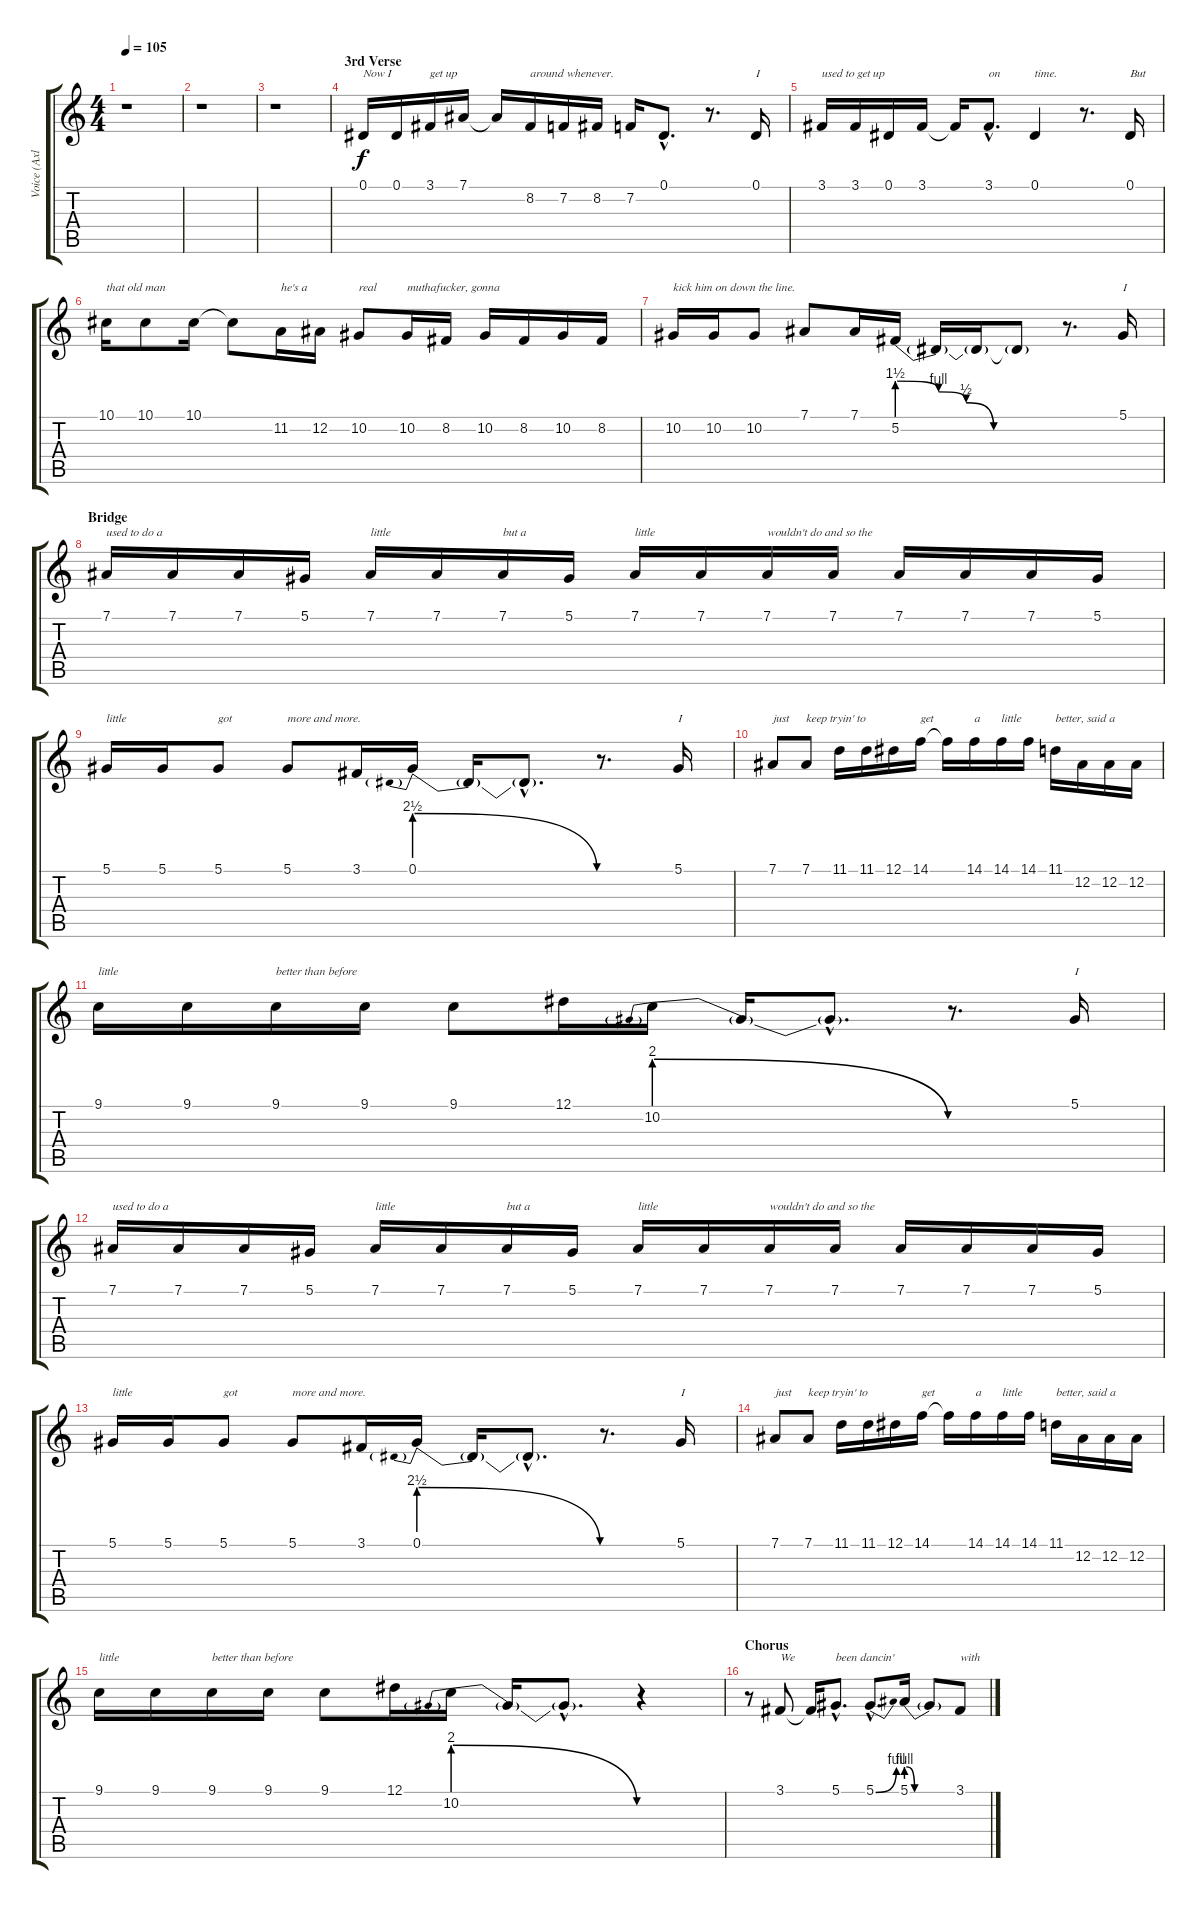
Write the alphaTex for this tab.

\track ("Voice (Axl)" "Voice (Axl") {instrument lead2sawtooth}
\staff {score tabs}
\tuning (Eb4 Bb3 Gb3 Db3 Ab2 Eb2) {hide}
\ts (4 4)
\tempo 105
\clef g2
\ks c
r.1{dy f} |
r.1 |
r.1 |
\section ("" "3rd Verse")
0.1.16{txt "Now I"} 0.1.16 3.1.16{txt "get up"} 7.1.16 7.1{t}.16 8.2.16{txt "around whenever."} 7.2.16 8.2.16 7.2.16 0.1{hac}.8{d} r.8{d} 0.1.16{txt "I"} |
3.1.16{txt "used to get up"} 3.1.16 0.1.16 3.1.16 3.1{t}.16 3.1{hac}.8{d txt "on"} 0.1.4{txt "time."} r.8{d} 0.1.16{txt "But"} |
10.1.16{txt "that old man"} 10.1.8 10.1.16 10.1{t}.8 11.2.16{txt "he's a"} 12.2.16 10.2.8{txt "real"} 10.2.16{txt "muthafucker, gonna"} 8.2.16 10.2.16 8.2.16 10.2.16 8.2.16 |
10.2.16{txt "kick him on down the line."} 10.2.16 10.2.8 7.1.8 7.1.16 5.2{be (custom 0 6 15 4 25 2 35 0 60 0)}.16 5.2{t}.16 5.2{t}.16 5.2{t}.8 r.8{d} 5.1.16{txt "I"} |
\section ("" "Bridge")
7.1.16{txt "used to do a"} 7.1.16 7.1.16 5.1.16 7.1.16{txt "little"} 7.1.16 7.1.16{txt "but a"} 5.1.16 7.1.16{txt "little"} 7.1.16 7.1.16{txt "wouldn't do and so the"} 7.1.16 7.1.16 7.1.16 7.1.16 5.1.16 |
5.1.16{txt "little"} 5.1.16 5.1.8{txt "got"} 5.1.8{txt "more and more."} 3.1.16 0.1{be (prebendrelease 0 10 60 0)}.16 0.1{t}.16 0.1{hac t}.8{d} r.8{d} 5.1.16{txt "I"} |
7.1.8{txt "just"} 7.1.8{txt "keep tryin' to"} 11.1.16 11.1.16 12.1.16 14.1.16{txt "get"} 14.1{t}.16 14.1.16{txt "a"} 14.1.16{txt "little"} 14.1.16 11.1.16{txt "better, said a"} 12.2.16 12.2.16 12.2.16 |
9.1.16{txt "little"} 9.1.16 9.1.16{txt "better than before"} 9.1.16 9.1.8 12.1.16 10.2{be (prebendrelease 0 8 60 0)}.16 10.2{t}.16 10.2{hac t}.8{d} r.8{d} 5.1.16{txt "I"} |
7.1.16{txt "used to do a"} 7.1.16 7.1.16 5.1.16 7.1.16{txt "little"} 7.1.16 7.1.16{txt "but a"} 5.1.16 7.1.16{txt "little"} 7.1.16 7.1.16{txt "wouldn't do and so the"} 7.1.16 7.1.16 7.1.16 7.1.16 5.1.16 |
5.1.16{txt "little"} 5.1.16 5.1.8{txt "got"} 5.1.8{txt "more and more."} 3.1.16 0.1{be (prebendrelease 0 10 60 0)}.16 0.1{t}.16 0.1{hac t}.8{d} r.8{d} 5.1.16{txt "I"} |
7.1.8{txt "just"} 7.1.8{txt "keep tryin' to"} 11.1.16 11.1.16 12.1.16 14.1.16{txt "get"} 14.1{t}.16 14.1.16{txt "a"} 14.1.16{txt "little"} 14.1.16 11.1.16{txt "better, said a"} 12.2.16 12.2.16 12.2.16 |
9.1.16{txt "little"} 9.1.16 9.1.16{txt "better than before"} 9.1.16 9.1.8 12.1.16 10.2{be (prebendrelease 0 8 60 0)}.16 10.2{t}.16 10.2{hac t}.8{d} r.4 |
\section ("" "Chorus")
r.8 3.1.8{txt "We"} 3.1{t}.16 5.1{hac}.8{d txt "been dancin'"} 5.1{be (bend 0 0 60 4) hac}.8{d} 5.1{be (custom 0 4 10 0 15 0 40 0 60 0)}.16 5.1{t}.8 3.1.8{txt "with"}
